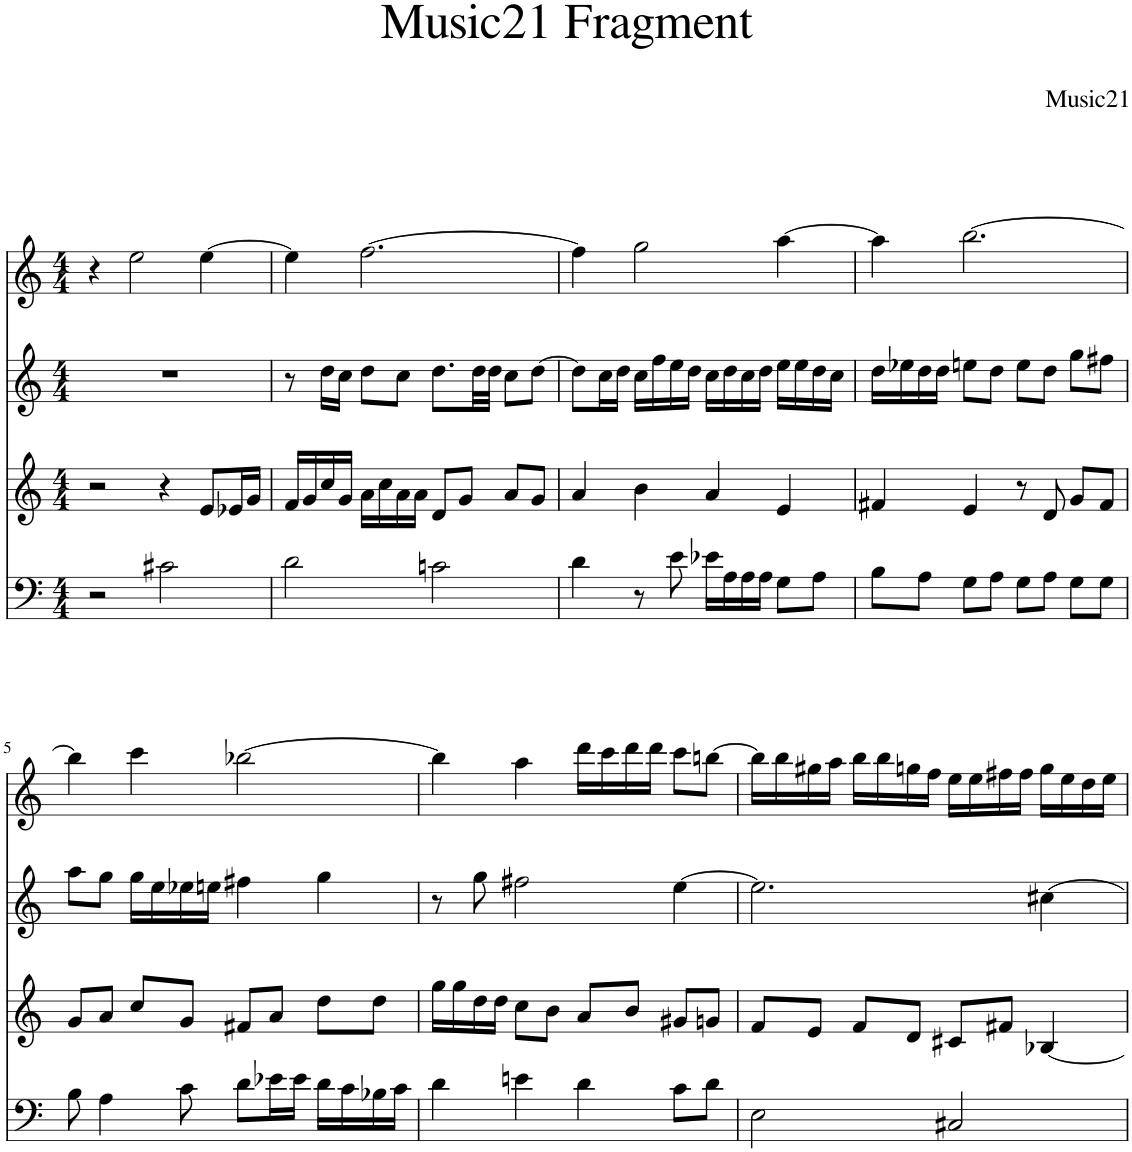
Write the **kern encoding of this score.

**kern	**kern	**kern	**kern
*part4	*part3	*part2	*part1
*staff4	*staff3	*staff2	*staff1
*I"Piano	*I"Piano	*I"Piano	*I"Piano
*I'Pno	*I'Pno	*I'Pno	*I'Pno
*clefF4	*clefG2	*clefG2	*clefG2
*k[]	*k[]	*k[]	*k[]
*M4/4	*M4/4	*M4/4	*M4/4
=1	=1	=1	=1
2r	2r	1r	4r
.	.	.	2ee\
2c#X\	4r	.	.
.	8e/L	.	[4ee\
.	16e-X/L	.	.
.	16g/JJ	.	.
=2	=2	=2	=2
2d\	16f/LL	8r	4ee\]
.	16g/	.	.
.	16cc/	16dd\LL	.
.	16g/JJ	16cc\JJ	.
.	16a\LL	8dd\L	[2.ff\
.	16cc\	.	.
.	16a\	8cc\J	.
.	16a\JJ	.	.
2cn\	8d/L	8.dd\L	.
.	8g/J	.	.
.	.	32dd\LL	.
.	.	32dd\JJJ	.
.	8a/L	8cc\L	.
.	8g/J	[8dd\J	.
=3	=3	=3	=3
4d\	4a/	8dd\L]	4ff\]
.	.	16cc\L	.
.	.	16dd\JJ	.
8r	4b\	16cc\LL	2gg\
.	.	16ff\	.
8e\	.	16ee\	.
.	.	16dd\JJ	.
16e-X\LL	4a/	16cc\LL	.
16A\	.	16dd\	.
16A\	.	16cc\	.
16A\JJ	.	16dd\JJ	.
8G\L	4e/	16ee\LL	[4aa\
.	.	16ee\	.
8A\J	.	16dd\	.
.	.	16cc\JJ	.
=4	=4	=4	=4
8B\L	4f#X/	16dd\LL	4aa\]
.	.	16ee-X\	.
8A\J	.	16dd\	.
.	.	16dd\JJ	.
8G\L	4e/	8een\L	[2.bb\
8A\J	.	8dd\J	.
8G\L	8r	8ee\L	.
8A\J	8d/	8dd\J	.
8G\L	8g/L	8gg\L	.
8G\J	8f#/J	8ff#X\J	.
!!LO:LB:g=z
=5	=5	=5	=5
8B\	8g/L	8aa\L	4bb\]
4A\	8a/J	8gg\J	.
.	8cc/L	16gg\LL	4ccc\
.	.	16ee\	.
8c\	8g/J	16ee-X\	.
.	.	16een\JJ	.
8d\L	8f#X/L	4ff#X\	[2bb-X\
16e-X\L	8a/J	.	.
16e-\JJ	.	.	.
16d\LL	8dd\L	4gg\	.
16c\	.	.	.
16B-X\	8dd\J	.	.
16c\JJ	.	.	.
=6	=6	=6	=6
4d\	16gg\LL	8r	4bb-\]
.	16gg\	.	.
.	16dd\	8gg\	.
.	16dd\JJ	.	.
4en\	8cc\L	2ff#X\	4aa\
.	8b\J	.	.
4d\	8a/L	.	16ddd\LL
.	.	.	16ccc\
.	8b/J	.	16ddd\
.	.	.	16ddd\JJ
8c\L	8g#X/L	[4ee\	8ccc\L
8d\J	8gn/J	.	[8bbn\J
=7	=7	=7	=7
2E\	8f/L	2.ee\]	16bb\LL]
.	.	.	16bb\
.	8e/J	.	16gg#X\
.	.	.	16aa\JJ
.	8f/L	.	16bb\LL
.	.	.	16bb\
.	8d/J	.	16ggn\
.	.	.	16ff\JJ
2C#X/	8c#X/L	.	16ee\LL
.	.	.	16ee\
.	8f#X/J	.	16ff#X\
.	.	.	16ff#\JJ
.	[4B-X/	[4cc#X\	16gg\LL
.	.	.	16ee\
.	.	.	16dd\
.	.	.	16ee\JJ
=	=	=	=
*-	*-	*-	*-
